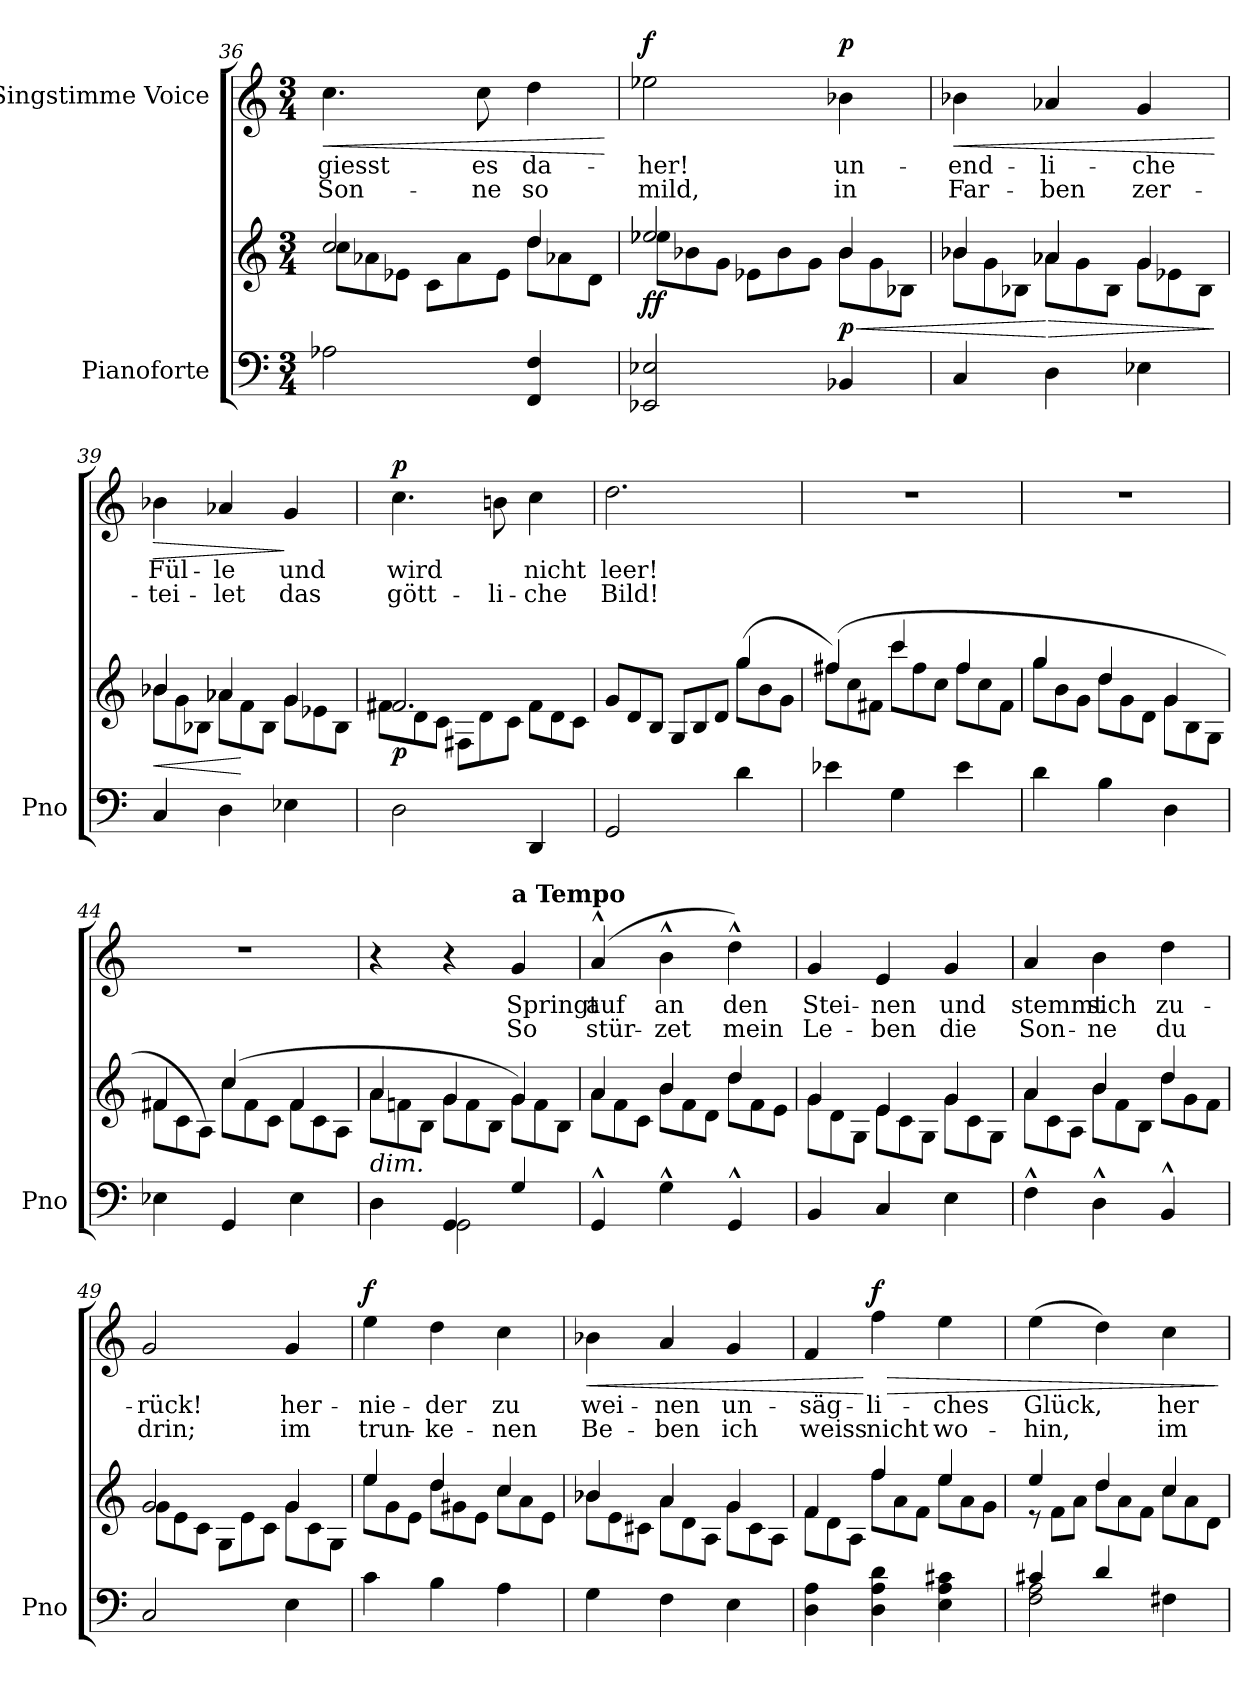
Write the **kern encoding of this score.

**kern	**kern	**dynam	**kern	**text	**text	**dynam
*part2	*part2	*part2	*part1	*part1	*part1	*part1
*staff3	*staff2	*staff2/3	*staff1	*staff1	*staff1	*staff1
*I"Pianoforte	*	*	*I"Singstimme Voice	*	*	*
*I'Pno	*	*	*	*	*	*
*clefF4	*clefG2	*	*clefG2	*	*	*
*k[]	*k[]	*	*k[]	*	*	*
*M3/4	*M3/4	*	*M3/4	*	*	*
=36	=36	=36	=36	=36	=36	=36
*	*^	*	*	*	*	*
*	*	*Xtuplet	*	*	*	*	*
!	!	!	!	!	!	!	!LO:HP:b
2A-X\	2cc/	12cc\L	.	4.cc\	giesst	Son-	<
.	.	12a-X\	.	.	.	.	.
.	.	12e-X\J	.	.	.	.	.
.	.	12c\L	.	.	.	.	.
.	.	12a-\	.	.	.	.	.
.	.	.	.	8cc\	es	-ne	.
.	.	12e-\J	.	.	.	.	.
4FF/ 4F/	4dd/	12dd\L	.	4dd\	da-	so	.
.	.	12a-X\	.	.	.	.	.
.	.	12d\J	.	.	.	.	.
*	*v	*v	*	*	*	*	*
.	.	.	.	.	.	[
=37	=37	=37	=37	=37	=37	=37
*	*^	*	*	*	*	*
!	!	!	!LO:DY:b	!	!	!	!LO:DY:a
2EE-X/ 2E-X/	2ee-X/	12ee-\L	ff	2ee-X\	-her!	mild,	f
.	.	12b-X\	.	.	.	.	.
.	.	12g\J	.	.	.	.	.
.	.	12e-X\L	.	.	.	.	.
.	.	12b-\	.	.	.	.	.
.	.	12g\J	.	.	.	.	.
!	!	!	!LO:HP:b	!	!	!	!
!	!	!	!LO:DY:n=1:b	!	!	!	!LO:DY:a
4BB-X/	4b-/	12b-\L	< p	4b-X\	un-	in	p
.	.	12g\	.	.	.	.	.
.	.	12B-X\J	.	.	.	.	.
=38	=38	=38	=38	=38	=38	=38	=38
!	!	!	!	!	!	!	!LO:HP:b
4C/	4b-X/	12b-\L	.	4b-X\	-end-	Far-	<
.	.	12g\	.	.	.	.	.
.	.	12B-X\J	.	.	.	.	.
!	!	!	!LO:HP:n=1:b	!	!	!	!
4D\	4a-X/	12a-\L	[ >	4a-X/	-li-	-ben	.
.	.	12g\	.	.	.	.	.
.	.	12B-\J	.	.	.	.	.
4E-X\	4g/	12g\L	.	4g/	-che	zer-	.
.	.	12e-X\	.	.	.	.	.
.	.	12B-\J	.	.	.	.	.
*	*v	*v	*	*	*	*	*
.	.	]	.	.	.	[
=39	=39	=39	=39	=39	=39	=39
!	!	!LO:HP:b	!	!	!	!LO:HP:b
*	*^	*	*	*	*	*
4C/	4b-X/	12b-\L	<	4b-X\	Fül-	-tei-	>
.	.	12g\	.	.	.	.	.
.	.	12B-X\J	.	.	.	.	.
4D\	4a-X/	12a-\L	.	4a-X/	-le	-let	.
.	.	12f\	[	.	.	.	.
.	.	12B-\J	.	.	.	.	.
4E-X\	4g/	12g\L	.	4g/	und	das	]
.	.	12e-X\	.	.	.	.	.
.	.	12B-\J	.	.	.	.	.
=40	=40	=40	=40	=40	=40	=40	=40
!	!	!	!LO:DY:b	!	!	!	!LO:DY:a
2D\	2.f#X/	12f#\L	p	4.cc\	wird	gött-	p
.	.	12d\	.	.	.	.	.
.	.	12c\J	.	.	.	.	.
.	.	12F#X\L	.	.	.	.	.
.	.	12d\	.	.	.	.	.
.	.	.	.	8bn\	.	-li-	.
.	.	12c\J	.	.	.	.	.
4DD/	.	12f#\L	.	4cc\	nicht	-che	.
.	.	12d\	.	.	.	.	.
.	.	12c\J	.	.	.	.	.
=41	=41	=41	=41	=41	=41	=41	=41
2GG/	12g/L	2ryy	.	2.dd\	leer!	Bild!	.
.	12d/	.	.	.	.	.	.
.	12B/J	.	.	.	.	.	.
.	12G/L	.	.	.	.	.	.
.	12B/	.	.	.	.	.	.
.	12d/J	.	.	.	.	.	.
4d\	(>12gg\L	4gg/	.	.	.	.	.
.	12b\	.	.	.	.	.	.
.	12g\J	.	.	.	.	.	.
=42	=42	=42	=42	=42	=42	=42	=42
4e-X\	(4ff#X/)	12ff#\L	.	2.r	.	.	.
.	.	12cc\	.	.	.	.	.
.	.	12f#X\J	.	.	.	.	.
4G\	4ccc/	12ccc\L	.	.	.	.	.
.	.	12ff#\	.	.	.	.	.
.	.	12cc\J	.	.	.	.	.
4e-\	4ff#/	12ff#\L	.	.	.	.	.
.	.	12cc\	.	.	.	.	.
.	.	12f#\J	.	.	.	.	.
=43	=43	=43	=43	=43	=43	=43	=43
4d\	4gg/	12gg\L	.	2.r	.	.	.
.	.	12b\	.	.	.	.	.
.	.	12g\J	.	.	.	.	.
4B\	4dd/	12dd\L	.	.	.	.	.
.	.	12g\	.	.	.	.	.
.	.	12d\J	.	.	.	.	.
4D\	4g/	12g\L	.	.	.	.	.
.	.	12B\	.	.	.	.	.
.	.	12G\J	.	.	.	.	.
=44	=44	=44	=44	=44	=44	=44	=44
4E-X\	4f#X/	12f#\L	.	2.r	.	.	.
.	.	12c\	.	.	.	.	.
.	.	12A\J)	.	.	.	.	.
4GG/	(4cc/	12cc\L	.	.	.	.	.
.	.	12f#\	.	.	.	.	.
.	.	12c\J	.	.	.	.	.
4E-\	4f#/	12f#\L	.	.	.	.	.
.	.	12c\	.	.	.	.	.
.	.	12A\J	.	.	.	.	.
=45	=45	=45	=45	=45	=45	=45	=45
*^	*	*	*	*	*	*	*
!	!	!LO:TX:b:i:t=dim.	!	!	!	!	!	!
4D\	4ryy	4a/	12a\L	.	4r	.	.	.
.	.	.	12fn\	.	.	.	.	.
.	.	.	12B\J	.	.	.	.	.
4GG/	2GG\	4g/	12g\L	.	4r	.	.	.
.	.	.	12f\	.	.	.	.	.
.	.	.	12B\J	.	.	.	.	.
!	!	!	!	!	!LO:TX:a:B:t=a Tempo	!	!	!
4G/	.	4g/)	12g\L	.	4g/	Springt	So	.
.	.	.	12f\	.	.	.	.	.
.	.	.	12B\J	.	.	.	.	.
*v	*v	*	*	*	*	*	*	*
=46	=46	=46	=46	=46	=46	=46	=46
4GG^^/	4a/	12a\L	.	(4a^^/	auf	stür-	.
.	.	12f\	.	.	.	.	.
.	.	12c\J	.	.	.	.	.
4G^^\	4b/	12b\L	.	4b^^\	an	-zet	.
.	.	12f\	.	.	.	.	.
.	.	12d\J	.	.	.	.	.
4GG^^/	4dd/	12dd\L	.	4dd^^\)	den	mein	.
.	.	12f\	.	.	.	.	.
.	.	12e\J	.	.	.	.	.
=47	=47	=47	=47	=47	=47	=47	=47
4BB/	4g/	12g\L	.	4g/	Stei-	Le-	.
.	.	12d\	.	.	.	.	.
.	.	12G\J	.	.	.	.	.
4C/	4e/	12e\L	.	4e/	-nen	-ben	.
.	.	12c\	.	.	.	.	.
.	.	12G\J	.	.	.	.	.
4E\	4g/	12g\L	.	4g/	und	die	.
.	.	12c\	.	.	.	.	.
.	.	12G\J	.	.	.	.	.
=48	=48	=48	=48	=48	=48	=48	=48
4F^^\	4a/	12a\L	.	4a/	stemmt	Son-	.
.	.	12c\	.	.	.	.	.
.	.	12A\J	.	.	.	.	.
4D^^\	4b/	12b\L	.	4b\	sich	-ne	.
.	.	12f\	.	.	.	.	.
.	.	12B\J	.	.	.	.	.
4BB^^/	4dd/	12dd\L	.	4dd\	zu-	du	.
.	.	12g\	.	.	.	.	.
.	.	12f\J	.	.	.	.	.
=49	=49	=49	=49	=49	=49	=49	=49
2C/	2g/	12g\L	.	2g/	-rück!	drin;	.
.	.	12e\	.	.	.	.	.
.	.	12c\J	.	.	.	.	.
.	.	12G\L	.	.	.	.	.
.	.	12e\	.	.	.	.	.
.	.	12c\J	.	.	.	.	.
4E\	4g/	12g\L	.	4g/	her-	im	.
.	.	12c\	.	.	.	.	.
.	.	12G\J	.	.	.	.	.
=50	=50	=50	=50	=50	=50	=50	=50
!	!	!	!	!	!	!	!LO:DY:a
4c\	4ee/	12ee\L	.	4ee\	-nie-	trun-	f
.	.	12g\	.	.	.	.	.
.	.	12e\J	.	.	.	.	.
4B\	4dd/	12dd\L	.	4dd\	-der	-ke-	.
.	.	12g#X\	.	.	.	.	.
.	.	12e\J	.	.	.	.	.
4A\	4cc/	12cc\L	.	4cc\	zu	-nen	.
.	.	12a\	.	.	.	.	.
.	.	12e\J	.	.	.	.	.
=51	=51	=51	=51	=51	=51	=51	=51
!	!	!	!	!	!	!	!LO:HP:b
4G\	4b-X/	12b-\L	.	4b-X\	wei-	Be-	<
.	.	12e\	.	.	.	.	.
.	.	12c#X\J	.	.	.	.	.
4F\	4a/	12a\L	.	4a/	-nen	-ben	.
.	.	12d\	.	.	.	.	.
.	.	12A\J	.	.	.	.	.
4E\	4g/	12g\L	.	4g/	un-	ich	.
.	.	12c#\	.	.	.	.	.
.	.	12A\J	.	.	.	.	.
=52	=52	=52	=52	=52	=52	=52	=52
4D\ 4A\	4f/	12f\L	.	4f/	-säg-	weiss	.
.	.	12d\	.	.	.	.	.
.	.	12A\J	.	.	.	.	.
!	!	!	!	!	!	!	!LO:HP:n=1:b
!	!	!	!	!	!	!	!LO:DY:n=1:a
4D\ 4A\ 4d\	4ff/	12ff\L	.	4ff\	-li-	nicht	[ > f
.	.	12a\	.	.	.	.	.
.	.	12f\J	.	.	.	.	.
4E\ 4A\ 4c#X\	4ee/	12ee\L	.	4ee\	-ches	wo-	.
.	.	12a\	.	.	.	.	.
.	.	12g\J	.	.	.	.	.
=53	=53	=53	=53	=53	=53	=53	=53
*^	*	*	*	*	*	*	*
4c#X/	2F\ 2A\	4ee/	12r	.	(4ee\	Glück,	-hin,	.
.	.	.	12f\L	.	.	.	.	.
.	.	.	12a\J	.	.	.	.	.
4d/	.	4dd/	12dd\L	.	4dd\)	.	.	.
.	.	.	12a\	.	.	.	.	.
.	.	.	12f\J	.	.	.	.	.
4F#X\	4ryy	4cc/	12cc\L	.	4cc\	her-	im	.
.	.	.	12a\	.	.	.	.	.
.	.	.	12d\J	.	.	.	.	.
*v	*v	*	*	*	*	*	*	*
*	*v	*v	*	*	*	*	*
.	.	.	.	.	.	]
=	=	=	=	=	=	=
*-	*-	*-	*-	*-	*-	*-
